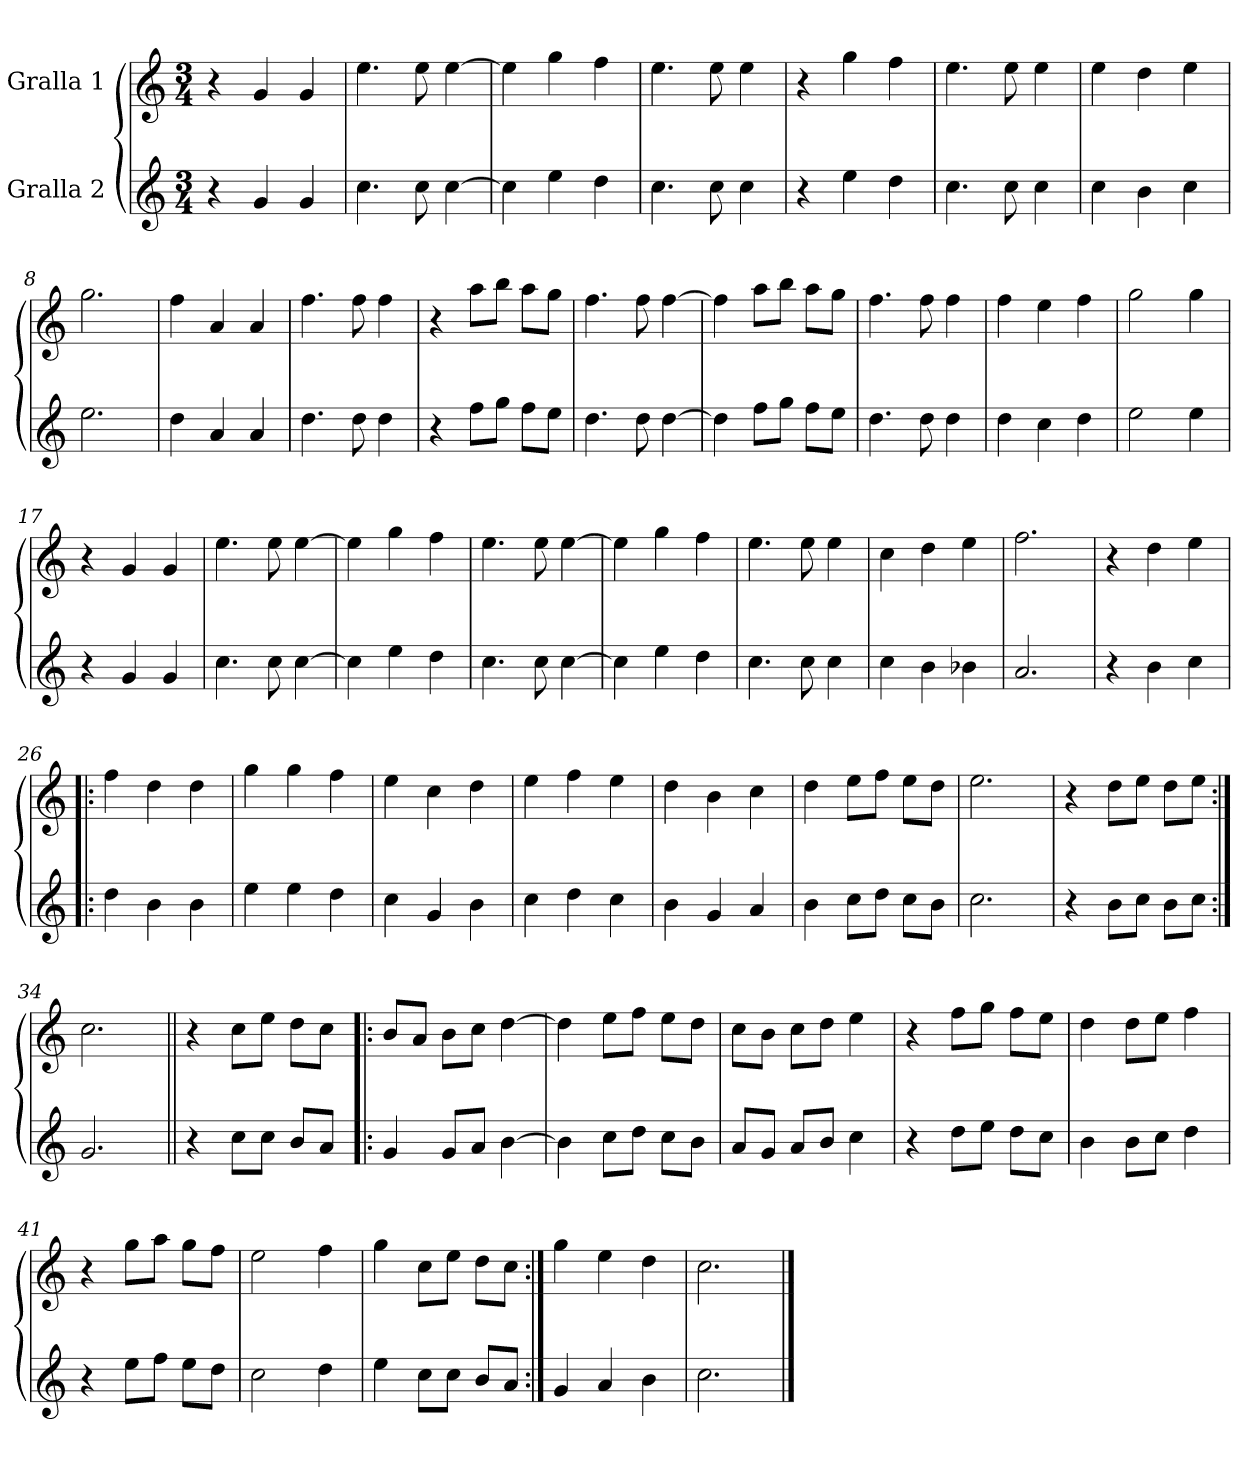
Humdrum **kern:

**kern	**kern
*part2	*part1
*staff2	*staff1
*I"Gralla 2	*I"Gralla 1
*clefG2	*clefG2
*k[]	*k[]
*M3/4	*M3/4
=1	=1
4r	4r
4g/	4g/
4g/	4g/
=2	=2
4.cc\	4.ee\
8cc\	8ee\
[4cc\	[4ee\
=3	=3
4cc\]	4ee\]
4ee\	4gg\
4dd\	4ff\
=4	=4
4.cc\	4.ee\
8cc\	8ee\
4cc\	4ee\
=5	=5
4r	4r
4ee\	4gg\
4dd\	4ff\
=6	=6
4.cc\	4.ee\
8cc\	8ee\
4cc\	4ee\
=7	=7
4cc\	4ee\
4b\	4dd\
4cc\	4ee\
=8	=8
2.ee\	2.gg\
=9	=9
4dd\	4ff\
4a/	4a/
4a/	4a/
=10	=10
4.dd\	4.ff\
8dd\	8ff\
4dd\	4ff\
!!LO:LB:g=z
=11	=11
4r	4r
8ff\L	8aa\L
8gg\J	8bb\J
8ff\L	8aa\L
8ee\J	8gg\J
=12	=12
4.dd\	4.ff\
8dd\	8ff\
[4dd\	[4ff\
=13	=13
4dd\]	4ff\]
8ff\L	8aa\L
8gg\J	8bb\J
8ff\L	8aa\L
8ee\J	8gg\J
=14	=14
4.dd\	4.ff\
8dd\	8ff\
4dd\	4ff\
=15	=15
4dd\	4ff\
4cc\	4ee\
4dd\	4ff\
=16	=16
2ee\	2gg\
4ee\	4gg\
=17	=17
4r	4r
4g/	4g/
4g/	4g/
=18	=18
4.cc\	4.ee\
8cc\	8ee\
[4cc\	[4ee\
=19	=19
4cc\]	4ee\]
4ee\	4gg\
4dd\	4ff\
=20	=20
4.cc\	4.ee\
8cc\	8ee\
[4cc\	[4ee\
!!LO:LB:g=z
=21	=21
4cc\]	4ee\]
4ee\	4gg\
4dd\	4ff\
=22	=22
4.cc\	4.ee\
8cc\	8ee\
4cc\	4ee\
=23	=23
4cc\	4cc\
4b\	4dd\
4b-X\	4ee\
=24	=24
2.a/	2.ff\
=25	=25
4r	4r
4b\	4dd\
4cc\	4ee\
=26!|:	=26!|:
4dd\	4ff\
4b\	4dd\
4b\	4dd\
=27	=27
4ee\	4gg\
4ee\	4gg\
4dd\	4ff\
=28	=28
4cc\	4ee\
4g/	4cc\
4b\	4dd\
=29	=29
4cc\	4ee\
4dd\	4ff\
4cc\	4ee\
=30	=30
4b\	4dd\
4g/	4b\
4a/	4cc\
=31	=31
4b\	4dd\
8cc\L	8ee\L
8dd\J	8ff\J
8cc\L	8ee\L
8b\J	8dd\J
!!LO:LB:g=z
=32	=32
2.cc\	2.ee\
=33	=33
4r	4r
8b\L	8dd\L
8cc\J	8ee\J
8b\L	8dd\L
8cc\J	8ee\J
=34:|!	=34:|!
2.g/	2.cc\
=35||	=35||
4r	4r
8cc\L	8cc\L
8cc\J	8ee\J
8b/L	8dd\L
8a/J	8cc\J
=36!|:	=36!|:
4g/	8b/L
.	8a/J
8g/L	8b\L
8a/J	8cc\J
[4b\	[4dd\
=37	=37
4b\]	4dd\]
8cc\L	8ee\L
8dd\J	8ff\J
8cc\L	8ee\L
8b\J	8dd\J
=38	=38
8a/L	8cc\L
8g/J	8b\J
8a/L	8cc\L
8b/J	8dd\J
4cc\	4ee\
=39	=39
4r	4r
8dd\L	8ff\L
8ee\J	8gg\J
8dd\L	8ff\L
8cc\J	8ee\J
=40	=40
4b\	4dd\
8b\L	8dd\L
8cc\J	8ee\J
4dd\	4ff\
!!LO:LB:g=z
=41	=41
4r	4r
8ee\L	8gg\L
8ff\J	8aa\J
8ee\L	8gg\L
8dd\J	8ff\J
=42	=42
2cc\	2ee\
4dd\	4ff\
=43	=43
4ee\	4gg\
8cc\L	8cc\L
8cc\J	8ee\J
8b/L	8dd\L
8a/J	8cc\J
=44:|!	=44:|!
4g/	4gg\
4a/	4ee\
4b\	4dd\
=45	=45
2.cc\	2.cc\
==	==
*-	*-
